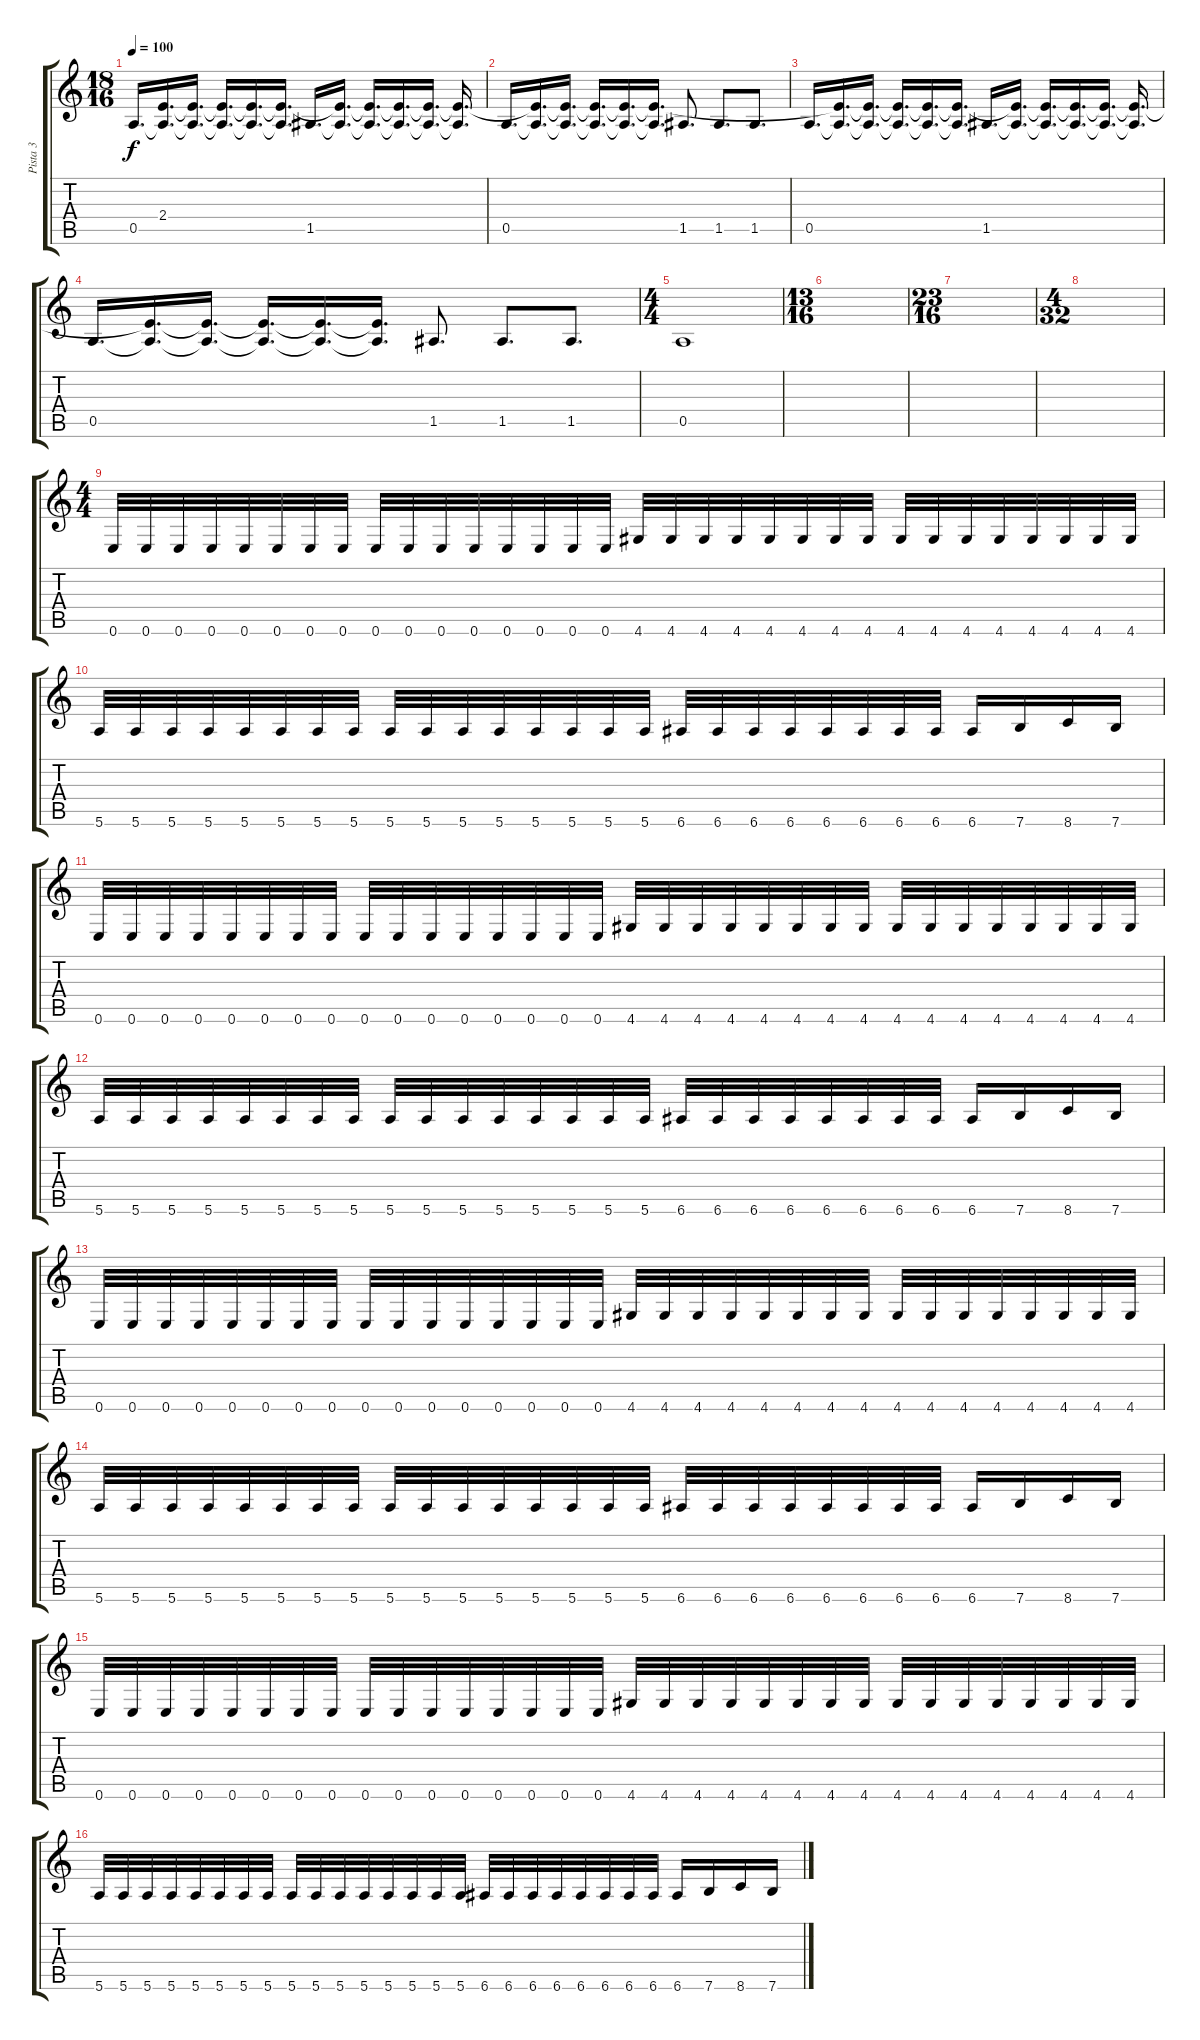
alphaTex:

\track ("Pista 3" "Pista 3") {instrument electricbassfinger}
\staff {score tabs}
\tuning (E4 B3 G3 D3 A2 E2) {hide}
\ts (18 16)
\tempo 100
\clef g2
\ks c
0.5.16{d dy f} (2.4{t} 0.5{t}).16{d} (2.4{t} 0.5{t}).16{d} (2.4{t} 0.5{t}).16{d} (2.4{t} 0.5{t}).16{d} (2.4{t} 0.5{t}).16{d} 1.5.16{d} (2.4{t} 1.5{t}).16{d} (2.4{t} 1.5{t}).16{d} (2.4{t} 1.5{t}).16{d} (2.4{t} 1.5{t}).16{d} (2.4{t} 1.5{t}).16{d} |
0.5.16{d} (2.4{t} 0.5{t}).16{d} (2.4{t} 0.5{t}).16{d} (2.4{t} 0.5{t}).16{d} (2.4{t} 0.5{t}).16{d} (2.4{t} 0.5{t}).16{d} 1.5.8{d} 1.5.8{d} 1.5.8{d} |
0.5.16{d} (2.4{t} 0.5{t}).16{d} (2.4{t} 0.5{t}).16{d} (2.4{t} 0.5{t}).16{d} (2.4{t} 0.5{t}).16{d} (2.4{t} 0.5{t}).16{d} 1.5.16{d} (2.4{t} 1.5{t}).16{d} (2.4{t} 1.5{t}).16{d} (2.4{t} 1.5{t}).16{d} (2.4{t} 1.5{t}).16{d} (2.4{t} 1.5{t}).16{d} |
0.5.16{d} (2.4{t} 0.5{t}).16{d} (2.4{t} 0.5{t}).16{d} (2.4{t} 0.5{t}).16{d} (2.4{t} 0.5{t}).16{d} (2.4{t} 0.5{t}).16{d} 1.5.8{d} 1.5.8{d} 1.5.8{d} |
\ts (4 4)
0.5.1 |
\ts (13 16)
|
\ts (23 16)
|
\ts (4 32)
|
\ts (4 4)
0.6.32 0.6.32 0.6.32 0.6.32 0.6.32 0.6.32 0.6.32 0.6.32 0.6.32 0.6.32 0.6.32 0.6.32 0.6.32 0.6.32 0.6.32 0.6.32 4.6.32 4.6.32 4.6.32 4.6.32 4.6.32 4.6.32 4.6.32 4.6.32 4.6.32 4.6.32 4.6.32 4.6.32 4.6.32 4.6.32 4.6.32 4.6.32 |
5.6.32 5.6.32 5.6.32 5.6.32 5.6.32 5.6.32 5.6.32 5.6.32 5.6.32 5.6.32 5.6.32 5.6.32 5.6.32 5.6.32 5.6.32 5.6.32 6.6.32 6.6.32 6.6.32 6.6.32 6.6.32 6.6.32 6.6.32 6.6.32 6.6.16 7.6.16 8.6.16 7.6.16 |
0.6.32 0.6.32 0.6.32 0.6.32 0.6.32 0.6.32 0.6.32 0.6.32 0.6.32 0.6.32 0.6.32 0.6.32 0.6.32 0.6.32 0.6.32 0.6.32 4.6.32 4.6.32 4.6.32 4.6.32 4.6.32 4.6.32 4.6.32 4.6.32 4.6.32 4.6.32 4.6.32 4.6.32 4.6.32 4.6.32 4.6.32 4.6.32 |
5.6.32 5.6.32 5.6.32 5.6.32 5.6.32 5.6.32 5.6.32 5.6.32 5.6.32 5.6.32 5.6.32 5.6.32 5.6.32 5.6.32 5.6.32 5.6.32 6.6.32 6.6.32 6.6.32 6.6.32 6.6.32 6.6.32 6.6.32 6.6.32 6.6.16 7.6.16 8.6.16 7.6.16 |
0.6.32 0.6.32 0.6.32 0.6.32 0.6.32 0.6.32 0.6.32 0.6.32 0.6.32 0.6.32 0.6.32 0.6.32 0.6.32 0.6.32 0.6.32 0.6.32 4.6.32 4.6.32 4.6.32 4.6.32 4.6.32 4.6.32 4.6.32 4.6.32 4.6.32 4.6.32 4.6.32 4.6.32 4.6.32 4.6.32 4.6.32 4.6.32 |
5.6.32 5.6.32 5.6.32 5.6.32 5.6.32 5.6.32 5.6.32 5.6.32 5.6.32 5.6.32 5.6.32 5.6.32 5.6.32 5.6.32 5.6.32 5.6.32 6.6.32 6.6.32 6.6.32 6.6.32 6.6.32 6.6.32 6.6.32 6.6.32 6.6.16 7.6.16 8.6.16 7.6.16 |
0.6.32 0.6.32 0.6.32 0.6.32 0.6.32 0.6.32 0.6.32 0.6.32 0.6.32 0.6.32 0.6.32 0.6.32 0.6.32 0.6.32 0.6.32 0.6.32 4.6.32 4.6.32 4.6.32 4.6.32 4.6.32 4.6.32 4.6.32 4.6.32 4.6.32 4.6.32 4.6.32 4.6.32 4.6.32 4.6.32 4.6.32 4.6.32 |
5.6.32 5.6.32 5.6.32 5.6.32 5.6.32 5.6.32 5.6.32 5.6.32 5.6.32 5.6.32 5.6.32 5.6.32 5.6.32 5.6.32 5.6.32 5.6.32 6.6.32 6.6.32 6.6.32 6.6.32 6.6.32 6.6.32 6.6.32 6.6.32 6.6.16 7.6.16 8.6.16 7.6.16
